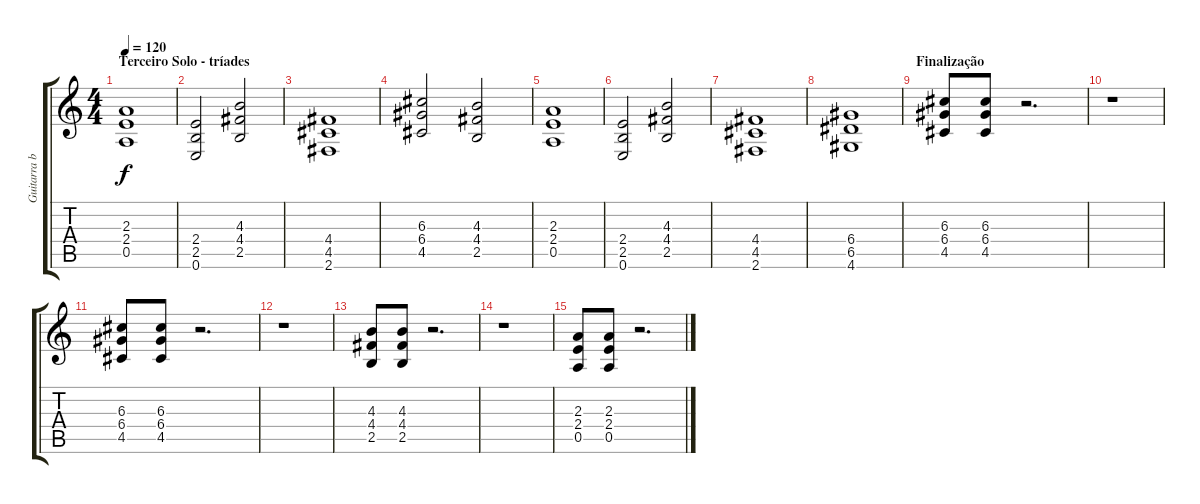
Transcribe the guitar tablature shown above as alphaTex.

\track ("Guitarra base" "Guitarra b") {instrument overdrivenguitar}
\staff {score tabs}
\tuning (E4 B3 G3 D3 A2 E2) {hide}
\ts (4 4)
\section ("" "Terceiro Solo - tríades")
\tempo 120
\clef g2
\ks c
(2.3 2.4 0.5).1{dy f} |
(2.4 2.5 0.6).2 (4.3 4.4 2.5).2 |
(4.4 4.5 2.6).1 |
(6.3 6.4 4.5).2 (4.3 4.4 2.5).2 |
(2.3 2.4 0.5).1 |
(2.4 2.5 0.6).2 (4.3 4.4 2.5).2 |
(4.4 4.5 2.6).1 |
(6.4 6.5 4.6).1 |
\section ("" "Finalização")
(6.3 6.4 4.5).8 (6.3 6.4 4.5).8 r.2{d} |
r.1 |
(6.3 6.4 4.5).8 (6.3 6.4 4.5).8 r.2{d} |
r.1 |
(4.3 4.4 2.5).8 (4.3 4.4 2.5).8 r.2{d} |
r.1 |
(2.3 2.4 0.5).8 (2.3 2.4 0.5).8 r.2{d}
